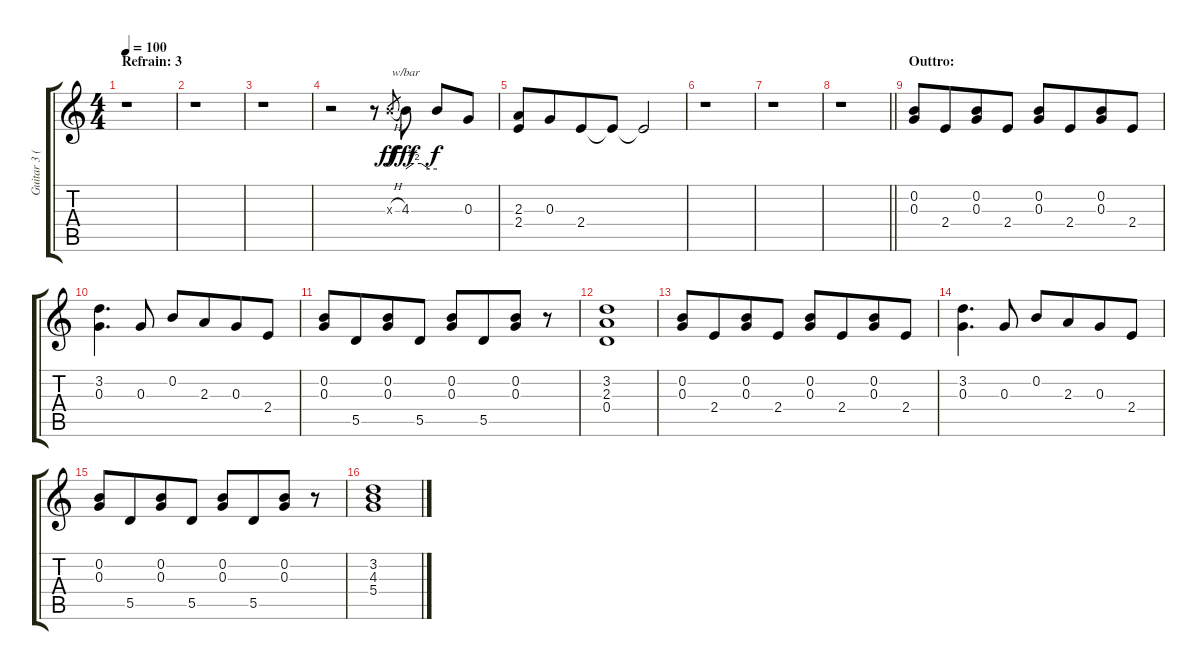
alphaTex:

\track ("Guitar 3 (Solo)" "Guitar 3 (") {instrument acousticguitarsteel}
\staff {score tabs}
\tuning (E4 B3 G3 D3 A2 E2) {hide}
\ts (4 4)
\section ("" "Refrain: 3")
\tempo 100
\clef g2
\ks c
r.1{dy mp} |
r.1 |
r.1 |
r.2{volume 14 instrument acousticguitarsteel} r.8 4.3{h x}.8{gr dy ff} 4.3.8{tbe (custom default 0 0 15 2 30 2 45 0 60 0) dy fff} 4.3{t}.8{dy f} 0.3.8 |
(2.3 2.4).8 0.3.8{beam merge} 2.4.8 2.4{t}.8 2.4{t}.2 |
r.1{volume 9 instrument acousticguitarsteel} |
r.1 |
\barLineRight lightlight
r.1 |
\section ("" "Outtro:")
(0.2 0.3).8 2.4.8{beam merge} (0.2 0.3).8 2.4.8 (0.2 0.3).8 2.4.8{beam merge} (0.2 0.3).8 2.4.8 |
(3.2 0.3).4{d} 0.3.8 0.2.8 2.3.8{beam merge} 0.3.8 2.4.8 |
(0.2 0.3).8 5.5.8{beam merge} (0.2 0.3).8 5.5.8 (0.2 0.3).8 5.5.8{beam merge} (0.2 0.3).8 r.8 |
(3.2 2.3 0.4).1 |
(0.2 0.3).8 2.4.8{beam merge} (0.2 0.3).8 2.4.8 (0.2 0.3).8 2.4.8{beam merge} (0.2 0.3).8 2.4.8 |
(3.2 0.3).4{d} 0.3.8 0.2.8 2.3.8{beam merge} 0.3.8 2.4.8 |
(0.2 0.3).8 5.5.8{beam merge} (0.2 0.3).8 5.5.8 (0.2 0.3).8 5.5.8{beam merge} (0.2 0.3).8 r.8 |
(3.2 4.3 5.4).1
